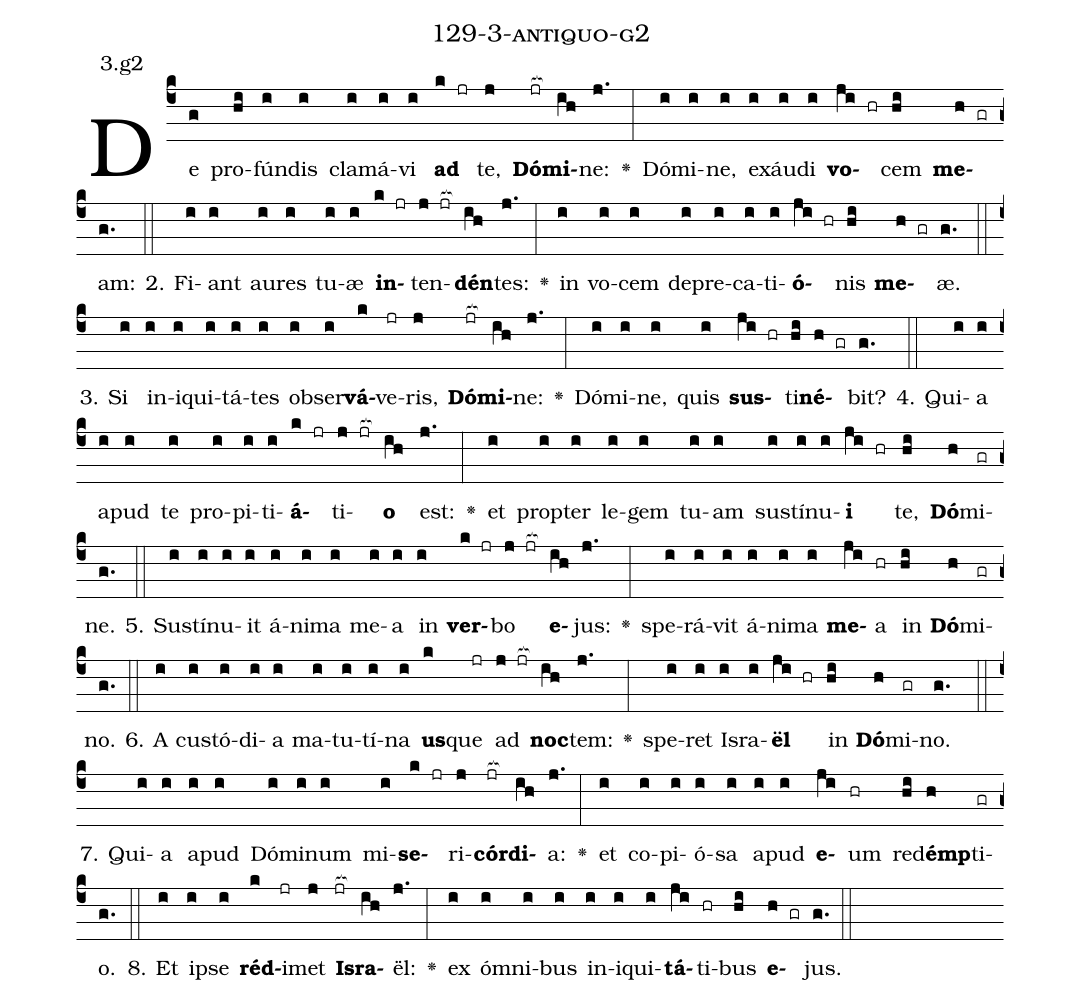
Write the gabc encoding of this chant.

name: 129-3-antiquo-g2;
annotation: 3.g2;
%%
(c4)De(g) pro(hi)fún(i)dis(i) cla(i)má(i)vi(i) <b>ad</b>(k jr) te,(j) <b>Dó</b>(jr[ocb:1{])<b>mi</b>(ih[ocb:0}])ne:(j.) <v>\greheightstar</v>(:) Dó(i)mi(i)ne,(i) ex(i)áu(i)di(i) <b>vo</b>(ji hr)cem(hi) <b>me</b>(h gr)am:(g.) (::)
2. Fi(i)ant(i) au(i)res(i) tu(i)æ(i) <b>in</b>(k jr)ten(j jr[ocb:1{])<b>dén</b>(ih[ocb:0}])tes:(j.) <v>\greheightstar</v>(:) in(i) vo(i)cem(i) de(i)pre(i)ca(i)ti(i)<b>ó</b>(ji hr)nis(hi) <b>me</b>(h gr)æ.(g.) (::)
3. Si(i) in(i)i(i)qui(i)tá(i)tes(i) ob(i)ser(i)<b>vá</b>(k)ve(jr)ris,(j) <b>Dó</b>(jr[ocb:1{])<b>mi</b>(ih[ocb:0}])ne:(j.) <v>\greheightstar</v>(:) Dó(i)mi(i)ne,(i) quis(i) <b>sus</b>(ji hr)ti(hi)<b>né</b>(h gr)bit?(g.) (::)
4. Qui(i)a(i) a(i)pud(i) te(i) pro(i)pi(i)ti(i)<b>á</b>(k jr)ti(j jr[ocb:1{])<b>o</b>(ih[ocb:0}]) est:(j.) <v>\greheightstar</v>(:) et(i) prop(i)ter(i) le(i)gem(i) tu(i)am(i) sus(i)tí(i)nu(i)<b>i</b>(ji hr) te,(hi) <b>Dó</b>(h)mi(gr)ne.(g.) (::)
5. Sus(i)tí(i)nu(i)it(i) á(i)ni(i)ma(i) me(i)a(i) in(i) <b>ver</b>(k jr)bo(j jr[ocb:1{]) <b>e</b>(ih[ocb:0}])jus:(j.) <v>\greheightstar</v>(:) spe(i)rá(i)vit(i) á(i)ni(i)ma(i) <b>me</b>(ji)a(hr) in(hi) <b>Dó</b>(h)mi(gr)no.(g.) (::)
6. A(i) cus(i)tó(i)di(i)a(i) ma(i)tu(i)tí(i)na(i) <b>us</b>(k)que(jr) ad(j jr[ocb:1{]) <b>noc</b>(ih[ocb:0}])tem:(j.) <v>\greheightstar</v>(:) spe(i)ret(i) Is(i)ra(i)<b>ël</b>(ji hr) in(hi) <b>Dó</b>(h)mi(gr)no.(g.) (::)
7. Qui(i)a(i) a(i)pud(i) Dó(i)mi(i)num(i) mi(i)<b>se</b>(k jr)ri(j)<b>cór</b>(jr[ocb:1{])<b>di</b>(ih[ocb:0}])a:(j.) <v>\greheightstar</v>(:) et(i) co(i)pi(i)ó(i)sa(i) a(i)pud(i) <b>e</b>(ji)um(hr) red(hi)<b>émp</b>(h)ti(gr)o.(g.) (::)
8. Et(i) ip(i)se(i) <b>réd</b>(k)i(jr)met(j) <b>Is</b>(jr[ocb:1{])<b>ra</b>(ih[ocb:0}])ël:(j.) <v>\greheightstar</v>(:) ex(i) óm(i)ni(i)bus(i) in(i)i(i)qui(i)<b>tá</b>(ji)ti(hr)bus(hi) <b>e</b>(h gr)jus.(g.) (::)
